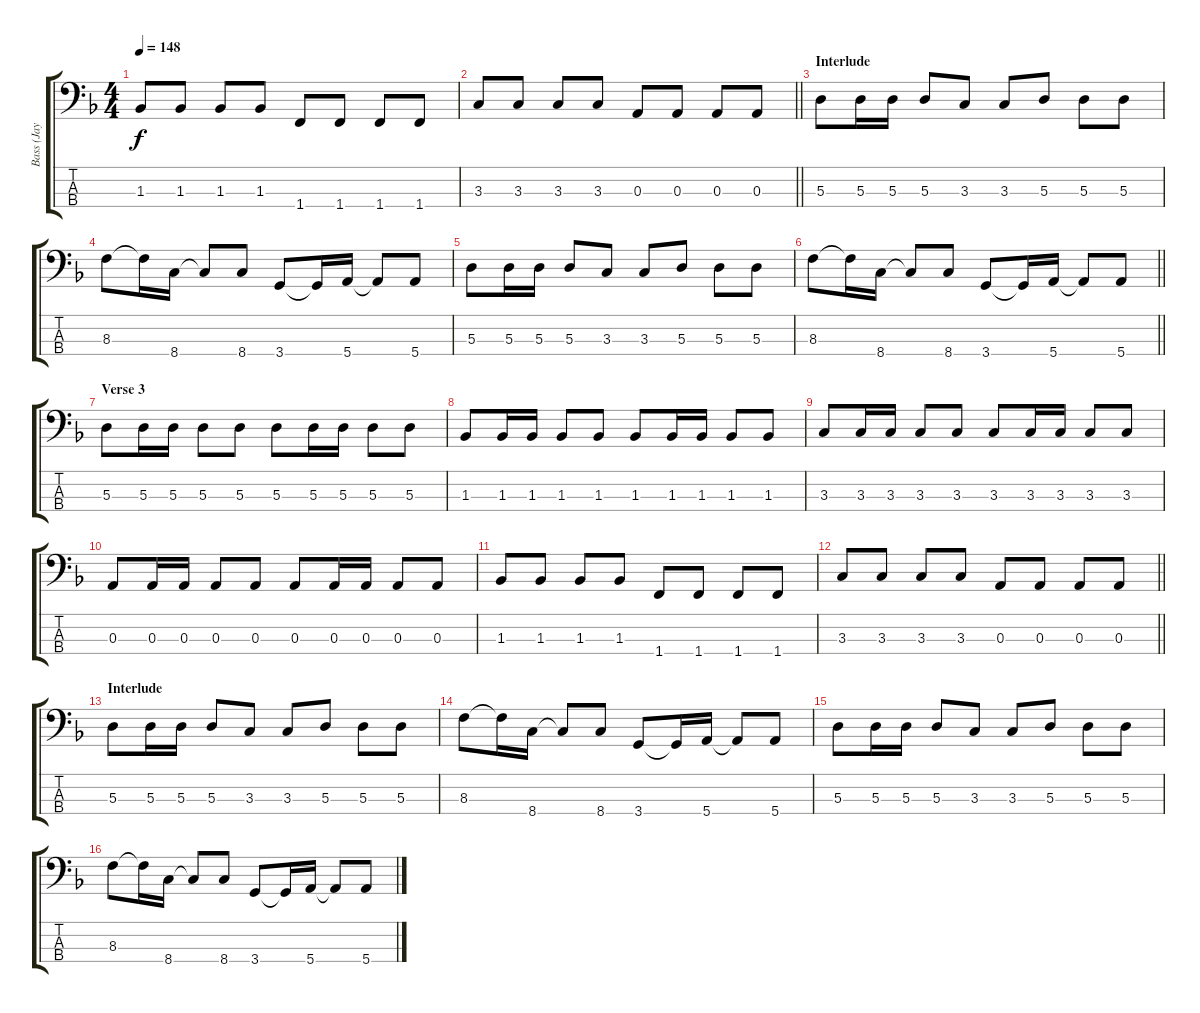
\track ("Bass (Jay Bentley)" "Bass (Jay ") {instrument electricbasspick}
\staff {score tabs}
\tuning (G2 D2 A1 E1) {hide}
\ts (4 4)
\tempo 148
\clef f4
\ks f
1.3.8{dy f} 1.3.8 1.3.8 1.3.8 1.4.8 1.4.8 1.4.8 1.4.8 |
\barLineRight lightlight
3.3.8 3.3.8 3.3.8 3.3.8 0.3.8 0.3.8 0.3.8 0.3.8 |
\section ("" "Interlude")
5.3.8 5.3.16 5.3.16 5.3.8 3.3.8 3.3.8 5.3.8 5.3.8 5.3.8 |
8.3.8 8.3{t}.16 8.4.16 8.4{t}.8 8.4.8 3.4.8 3.4{t}.16 5.4.16 5.4{t}.8 5.4.8 |
5.3.8 5.3.16 5.3.16 5.3.8 3.3.8 3.3.8 5.3.8 5.3.8 5.3.8 |
\barLineRight lightlight
8.3.8 8.3{t}.16 8.4.16 8.4{t}.8 8.4.8 3.4.8 3.4{t}.16 5.4.16 5.4{t}.8 5.4.8 |
\section ("" "Verse 3")
5.3.8 5.3.16 5.3.16 5.3.8 5.3.8 5.3.8 5.3.16 5.3.16 5.3.8 5.3.8 |
1.3.8 1.3.16 1.3.16 1.3.8 1.3.8 1.3.8 1.3.16 1.3.16 1.3.8 1.3.8 |
3.3.8 3.3.16 3.3.16 3.3.8 3.3.8 3.3.8 3.3.16 3.3.16 3.3.8 3.3.8 |
0.3.8 0.3.16 0.3.16 0.3.8 0.3.8 0.3.8 0.3.16 0.3.16 0.3.8 0.3.8 |
1.3.8 1.3.8 1.3.8 1.3.8 1.4.8 1.4.8 1.4.8 1.4.8 |
\barLineRight lightlight
3.3.8 3.3.8 3.3.8 3.3.8 0.3.8 0.3.8 0.3.8 0.3.8 |
\section ("" "Interlude")
5.3.8 5.3.16 5.3.16 5.3.8 3.3.8 3.3.8 5.3.8 5.3.8 5.3.8 |
8.3.8 8.3{t}.16 8.4.16 8.4{t}.8 8.4.8 3.4.8 3.4{t}.16 5.4.16 5.4{t}.8 5.4.8 |
5.3.8 5.3.16 5.3.16 5.3.8 3.3.8 3.3.8 5.3.8 5.3.8 5.3.8 |
8.3.8 8.3{t}.16 8.4.16 8.4{t}.8 8.4.8 3.4.8 3.4{t}.16 5.4.16 5.4{t}.8 5.4.8
